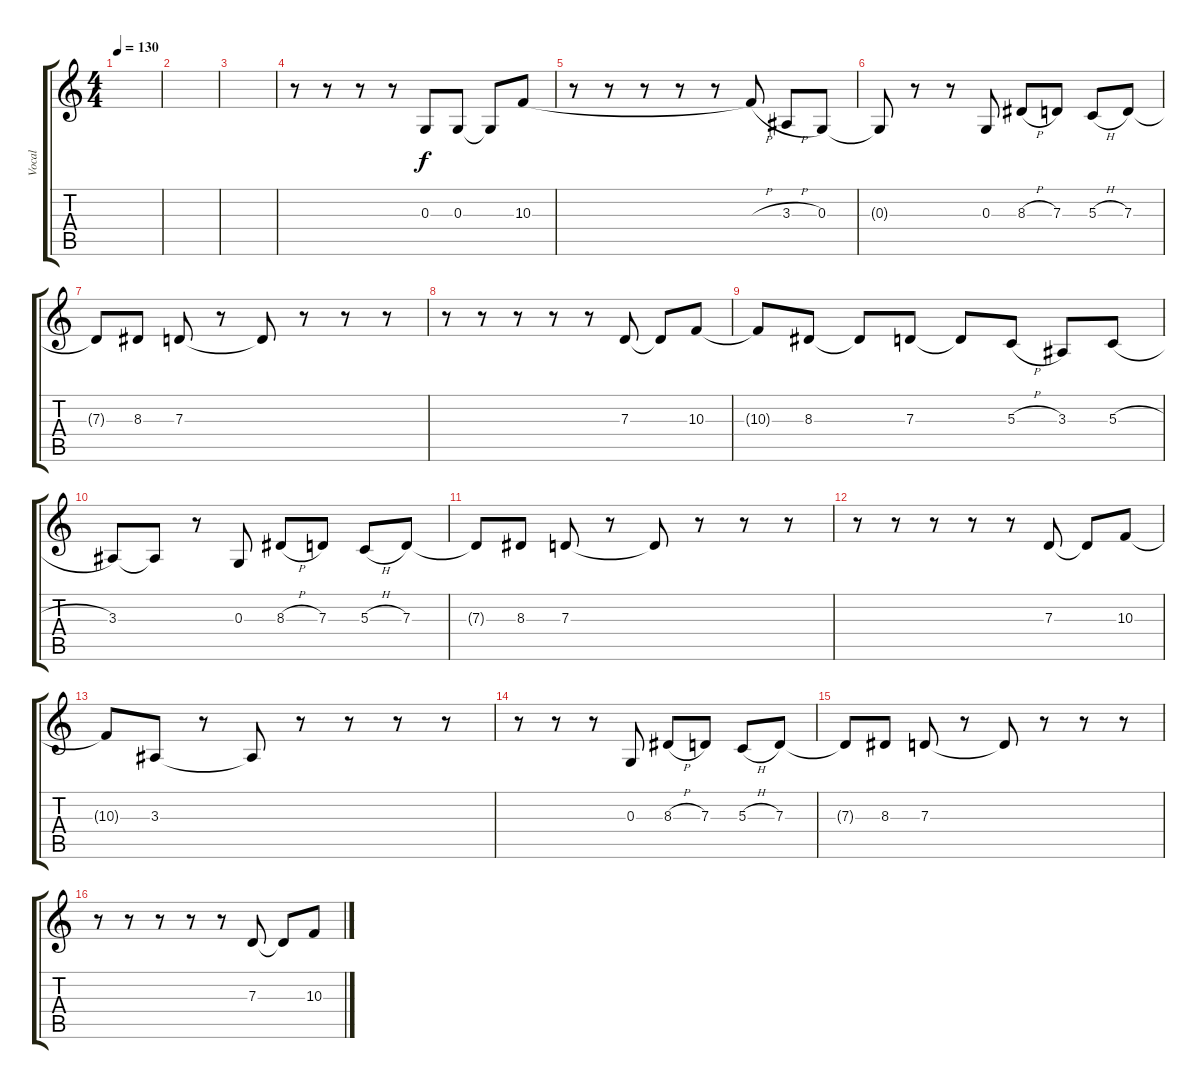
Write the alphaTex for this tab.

\track ("Vocal" "Vocal") {instrument lead6voice}
\staff {score tabs}
\tuning (E4 B3 G3 D3 A2 E2) {hide}
\ts (4 4)
\tempo 130
\clef g2
\ks c
|
|
|
r.8 r.8 r.8 r.8 0.3.8 0.3.8 0.3{t}.8 10.3.8 |
r.8 r.8 r.8 r.8 r.8 10.3{h t}.8 3.3{h}.8 0.3.8 |
0.3{t}.8 r.8 r.8 0.3.8 8.3{h}.8 7.3.8 5.3{h}.8 7.3.8 |
7.3{t}.8 8.3.8 7.3.8 r.8 7.3{t}.8 r.8 r.8 r.8 |
r.8 r.8 r.8 r.8 r.8 7.3.8 7.3{t}.8 10.3.8 |
10.3{t}.8 8.3.8 8.3{t}.8 7.3.8 7.3{t}.8 5.3{h}.8 3.3.8 5.3{h}.8 |
3.3.8 3.3{t}.8 r.8 0.3.8 8.3{h}.8 7.3.8 5.3{h}.8 7.3.8 |
7.3{t}.8 8.3.8 7.3.8 r.8 7.3{t}.8 r.8 r.8 r.8 |
r.8 r.8 r.8 r.8 r.8 7.3.8 7.3{t}.8 10.3.8 |
10.3{t}.8 3.3.8 r.8 3.3{t}.8 r.8 r.8 r.8 r.8 |
r.8 r.8 r.8 0.3.8 8.3{h}.8 7.3.8 5.3{h}.8 7.3.8 |
7.3{t}.8 8.3.8 7.3.8 r.8 7.3{t}.8 r.8 r.8 r.8 |
r.8 r.8 r.8 r.8 r.8 7.3.8 7.3{t}.8 10.3.8
